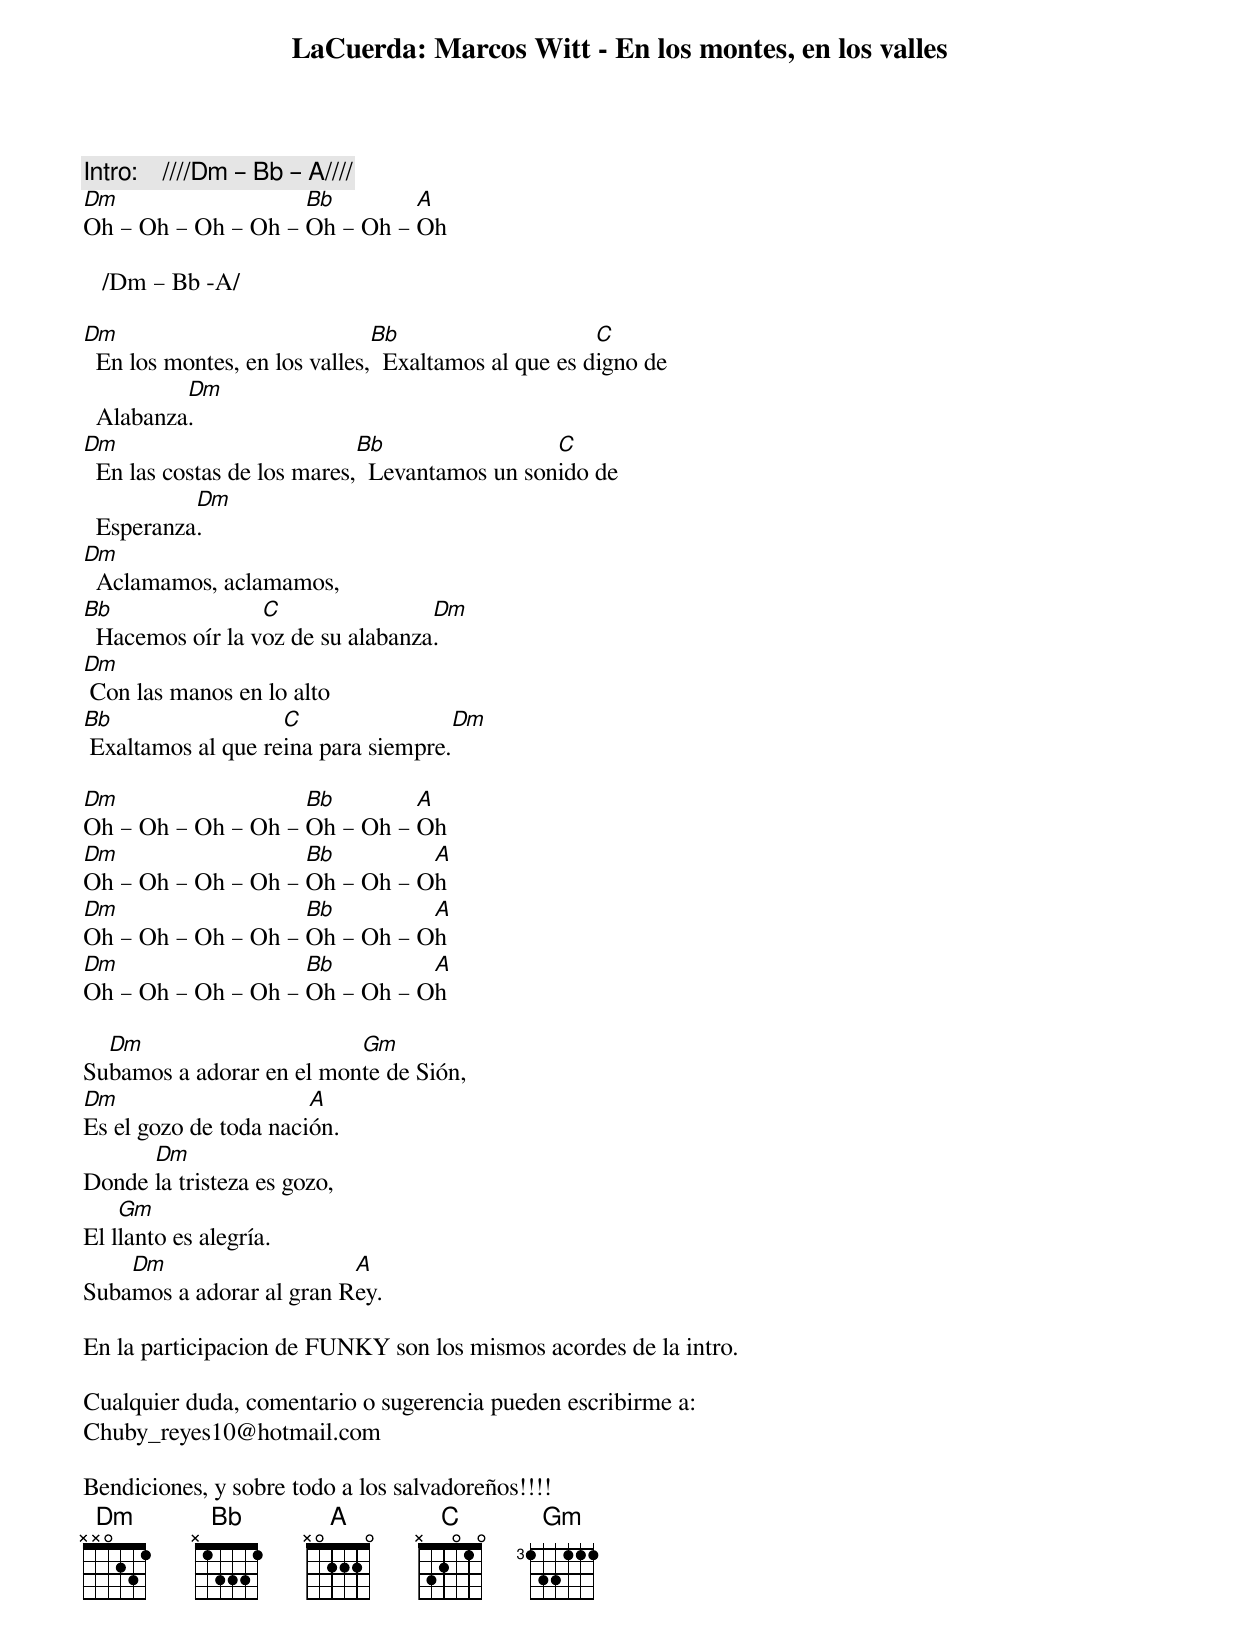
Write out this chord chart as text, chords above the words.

LaCuerda: Marcos Witt - En los montes, en los valles

Intro:    ////Dm – Bb – A////
Dm                  Bb        A
Oh – Oh – Oh – Oh – Oh – Oh – Oh

   /Dm – Bb -A/

Dm                             Bb                     C
  En los montes, en los valles,  Exaltamos al que es digno de
          Dm
  Alabanza.
Dm                           Bb                 C
  En las costas de los mares,  Levantamos un sonido de
           Dm
  Esperanza.
Dm
  Aclamamos, aclamamos,
Bb                C                Dm
  Hacemos oír la voz de su alabanza.
Dm
 Con las manos en lo alto
Bb                  C                Dm
 Exaltamos al que reina para siempre.

Dm                  Bb        A
Oh – Oh – Oh – Oh – Oh – Oh – Oh
Dm                  Bb         A
Oh – Oh – Oh – Oh – Oh – Oh – Oh
Dm                  Bb         A
Oh – Oh – Oh – Oh – Oh – Oh – Oh
Dm                  Bb         A
Oh – Oh – Oh – Oh – Oh – Oh – Oh

  Dm                      Gm
Subamos a adorar en el monte de Sión,
Dm                     A
Es el gozo de toda nación.
      Dm
Donde la tristeza es gozo,
    Gm
El llanto es alegría.
    Dm                    A
Subamos a adorar al gran Rey.

En la participacion de FUNKY son los mismos acordes de la intro.

Cualquier duda, comentario o sugerencia pueden escribirme a:
Chuby_reyes10@hotmail.com

Bendiciones, y sobre todo a los salvadoreños!!!!
